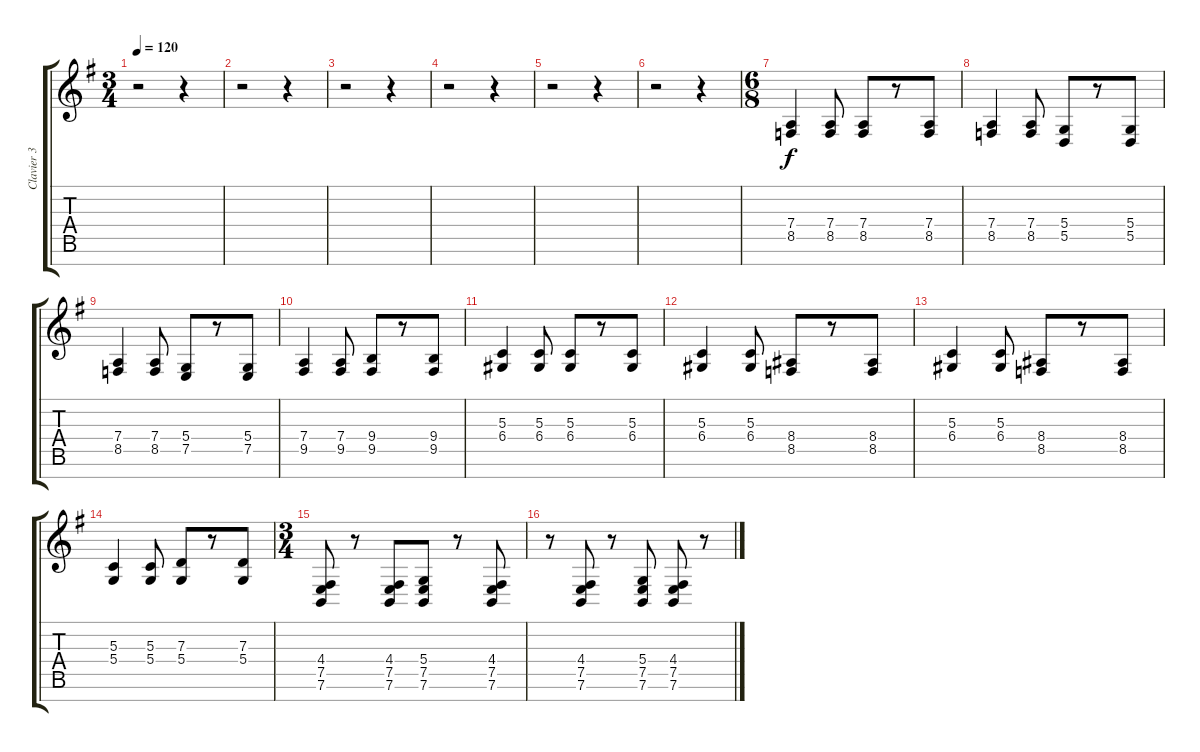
\track ("Clavier 3" "Clavier 3") {instrument pad6metallic}
\staff {score tabs}
\tuning (E4 B3 G3 D3 A2 E2 B1) {hide}
\ts (3 4)
\tempo 120
\clef g2
\ks g
r.2{dy f} r.4 |
r.2 r.4 |
r.2 r.4 |
r.2 r.4 |
r.2 r.4 |
r.2 r.4 |
\ts (6 8)
(7.4 8.5).4{volume 11 instrument percussiveorgan} (7.4 8.5).8 (7.4 8.5).8 r.8 (7.4 8.5).8 |
(7.4 8.5).4 (7.4 8.5).8 (5.4 5.5).8 r.8 (5.4 5.5).8 |
(7.4 8.5).4 (7.4 8.5).8 (5.4 7.5).8 r.8 (5.4 7.5).8 |
(7.4 9.5).4 (7.4 9.5).8 (9.4 9.5).8 r.8 (9.4 9.5).8 |
(5.3 6.4).4 (5.3 6.4).8 (5.3 6.4).8 r.8 (5.3 6.4).8 |
(5.3 6.4).4 (5.3 6.4).8 (8.4 8.5).8 r.8 (8.4 8.5).8 |
(5.3 6.4).4 (5.3 6.4).8 (8.4 8.5).8 r.8 (8.4 8.5).8 |
(5.3 5.4).4 (5.3 5.4).8 (7.3 5.4).8 r.8 (7.3 5.4).8 |
\ts (3 4)
(4.4 7.5 7.6).8 r.8 (4.4 7.5 7.6).8 (5.4 7.5 7.6).8 r.8 (4.4 7.5 7.6).8 |
r.8 (4.4 7.5 7.6).8 r.8 (5.4 7.5 7.6).8 (4.4 7.5 7.6).8 r.8
